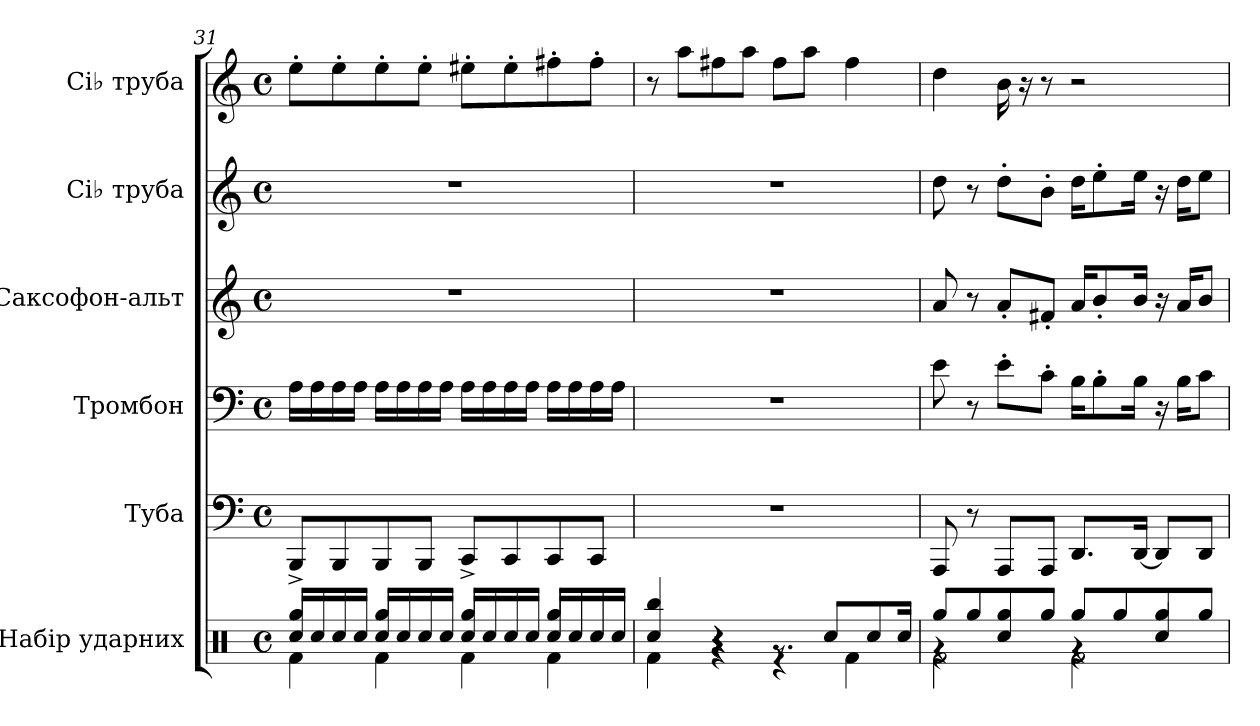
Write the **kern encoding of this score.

**kern	**kern	**kern	**kern	**kern	**kern
*part6	*part5	*part4	*part3	*part2	*part1
*staff6	*staff5	*staff4	*staff3	*staff2	*staff1
*I"Набір ударних	*I"Туба	*I"Тромбон	*I"Саксофон-альт	*I"Сі♭ труба	*I"Сі♭ труба
!!LO:PB:g=z
*clefX	*clefF4	*clefF4	*clefG2	*clefG2	*clefG2
*	*	*	*ITrd5c9	*ITrd1c2	*ITrd1c2
*k[]	*k[]	*k[]	*k[b-e-a-]	*k[b-e-]	*k[b-e-]
*M4/4	*M4/4	*M4/4	*M4/4	*M4/4	*M4/4
*met(c)	*met(c)	*met(c)	*met(c)	*met(c)	*met(c)
=31	=31	=31	=31	=31	=31
*^	*	*	*	*	*
*	*^	*	*	*	*	*
4Rf\	16Rcc/LL	4Rgg/	8BBB^/L	16A\LL	1r	1r	8dd'\L
.	16Rcc/	.	.	16A\	.	.	.
.	16Rcc/	.	8BBB/	16A\	.	.	8dd'\
.	16Rcc/JJ	.	.	16A\JJ	.	.	.
4Rf\	16Rcc/LL	4Rgg/	8BBB/	16A\LL	.	.	8dd'\
.	16Rcc/	.	.	16A\	.	.	.
.	16Rcc/	.	8BBB/J	16A\	.	.	8dd'\J
.	16Rcc/JJ	.	.	16A\JJ	.	.	.
4Rf\	16Rcc/LL	4Rgg/	8CC^/L	16A\LL	.	.	8dd#X'\L
.	16Rcc/	.	.	16A\	.	.	.
.	16Rcc/	.	8CC/	16A\	.	.	8dd#'\
.	16Rcc/JJ	.	.	16A\JJ	.	.	.
4Rf\	16Rcc/LL	4Rgg/	8CC/	16A\LL	.	.	8een'\
.	16Rcc/	.	.	16A\	.	.	.
.	16Rcc/	.	8CC/J	16A\	.	.	8ee'\J
.	16Rcc/JJ	.	.	16A\JJ	.	.	.
=32	=32	=32	=32	=32	=32	=32	=32
*	*	*^	*	*	*	*	*
4Rcc/	4Rf\	4Rbb/	4ryy	1r	1r	1r	1r	8r
.	.	.	.	.	.	.	.	8gg\L
4rg	4r	2.ryy	4r	.	.	.	.	8een\
.	.	.	.	.	.	.	.	8gg\J
8.rg	4r	.	2ryy	.	.	.	.	8ee\L
.	.	.	.	.	.	.	.	8gg\J
8Rcc/L	.	.	.	.	.	.	.	.
.	4Rf\	.	.	.	.	.	.	4ee\
8Rcc/	.	.	.	.	.	.	.	.
16Rcc/Jk	.	.	.	.	.	.	.	.
*	*	*v	*v	*	*	*	*	*
=33	=33	=33	=33	=33	=33	=33	=33
4rg	2Rf\	8Rgg/L	8AAA/	8e\	8c/	8cc\	4cc\
.	.	8Rgg/	8r	8r	8r	8r	.
4Rcc/	.	8Rgg/	8AAA/L	8e'\L	8c'/L	8cc'\L	16a\
.	.	.	.	.	.	.	16r
.	.	8Rgg/J	8AAA/J	8c'\J	8An'/J	8a'\J	8r
4rg	2Rf\	8Rgg/L	8.DD/L	16B\KL	16c/KL	16cc\KL	2r
.	.	.	.	8B'\	8d'/	8dd'\	.
.	.	8Rgg/	.	.	.	.	.
.	.	.	[16DD/Jk	16B\Jk	16d/Jk	16dd\Jk	.
4Rcc/	.	8Rgg/	8DD/L]	16r	16r	16r	.
.	.	.	.	16B\KL	16c/KL	16cc\KL	.
.	.	8Rgg/J	8DD/J	8c\J	8d/J	8dd\J	.
*v	*v	*v	*	*	*	*	*
=	=	=	=	=	=
*-	*-	*-	*-	*-	*-
